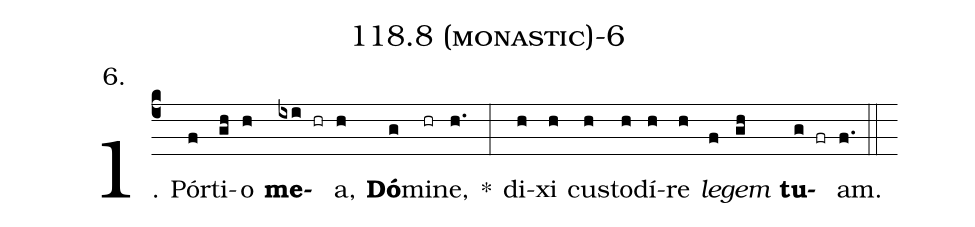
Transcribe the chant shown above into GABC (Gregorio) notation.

name: 118.8 (monastic)-6;
annotation: 6.;
%%
(c4)1. Pór(f)ti(gh)o(h) <b>me</b>(ixi hr)a,(h) <b>Dó</b>(g)mi(hr)ne,(h.) *(:) di(h)xi(h) cus(h)to(h)dí(h)re(h) <i>le</i>(f)<i>gem</i>(gh) <b>tu</b>(g fr)am.(f.) (::)
